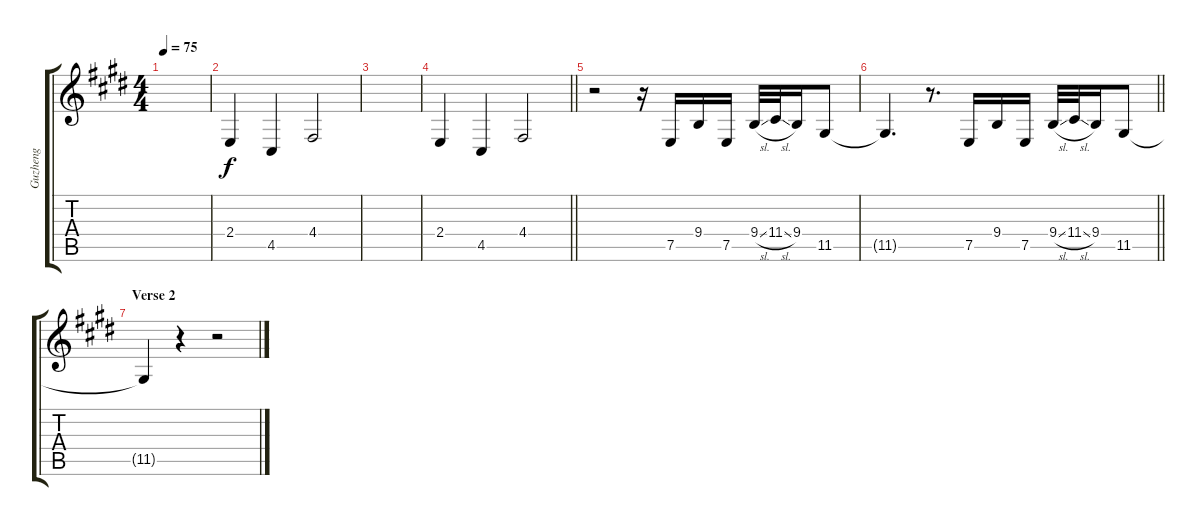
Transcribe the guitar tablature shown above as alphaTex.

\track ("Guzheng" "Guzheng") {instrument koto}
\staff {score tabs}
\tuning (E4 B3 G3 D3 A2 E2) {hide}
\ts (4 4)
\tempo 75
\clef g2
\ks e
|
2.4.4 4.5.4 4.4.2 |
|
\barLineRight lightlight
2.4.4 4.5.4 4.4.2 |
r.2 r.16 7.5.16 9.4.16 7.5.16 9.4{sl}.32 11.4{sl}.32 9.4.16 11.5.8 |
\barLineRight lightlight
11.5{t}.4{d} r.8{d} 7.5.16 9.4.16 7.5.16 9.4{sl}.32 11.4{sl}.32 9.4.16 11.5.8 |
\section ("" "Verse 2")
11.5{t}.4 r.4 r.2
